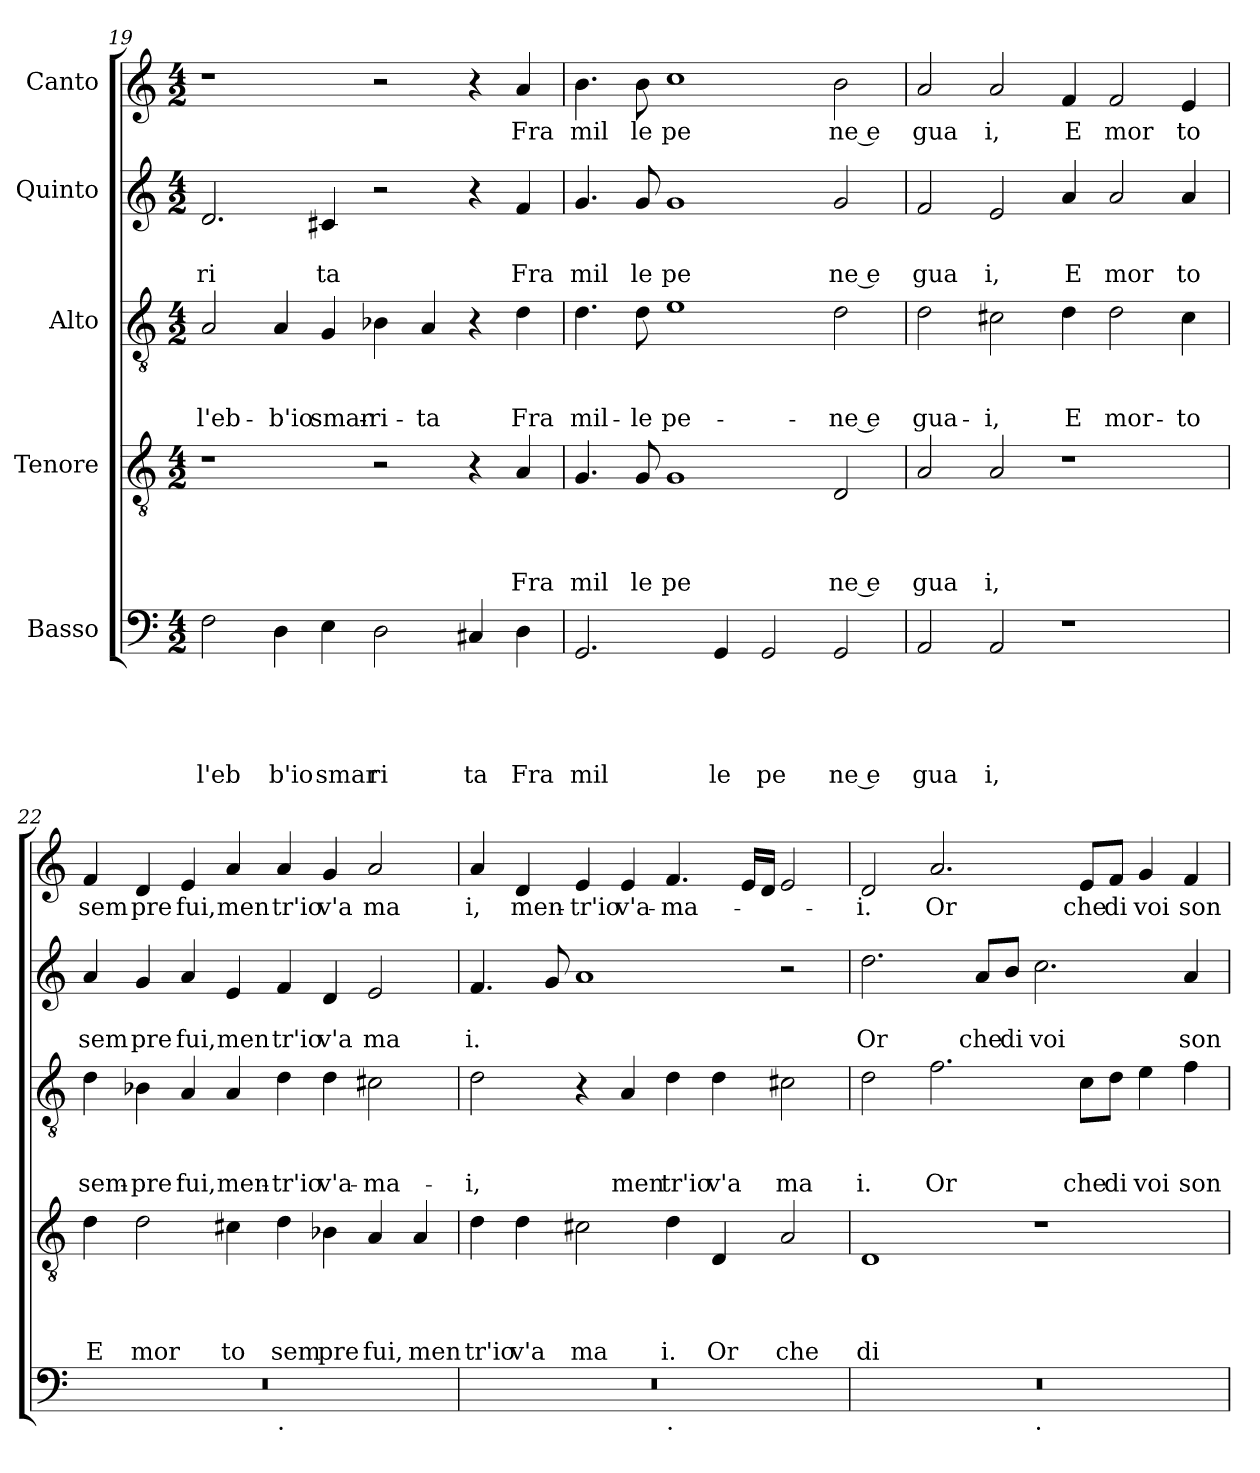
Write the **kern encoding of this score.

**kern	**text	**text	**text	**text	**text	**kern	**text	**text	**text	**text	**kern	**text	**text	**text	**kern	**text	**text	**kern	**text
*part5	*part5	*part5	*part5	*part5	*part5	*part4	*part4	*part4	*part4	*part4	*part3	*part3	*part3	*part3	*part2	*part2	*part2	*part1	*part1
*staff5	*staff5	*staff5	*staff5	*staff5	*staff5	*staff4	*staff4	*staff4	*staff4	*staff4	*staff3	*staff3	*staff3	*staff3	*staff2	*staff2	*staff2	*staff1	*staff1
*I"Basso	*	*	*	*	*	*I"Tenore	*	*	*	*	*I"Alto	*	*	*	*I"Quinto	*	*	*I"Canto	*
*clefF4	*	*	*	*	*	*clefGv2	*	*	*	*	*clefGv2	*	*	*	*clefG2	*	*	*clefG2	*
*k[]	*	*	*	*	*	*k[]	*	*	*	*	*k[]	*	*	*	*k[]	*	*	*k[]	*
*C:	*	*	*	*	*	*C:	*	*	*	*	*C:	*	*	*	*C:	*	*	*C:	*
*M4/2	*	*	*	*	*	*M4/2	*	*	*	*	*M4/2	*	*	*	*M4/2	*	*	*M4/2	*
=19	=19	=19	=19	=19	=19	=19	=19	=19	=19	=19	=19	=19	=19	=19	=19	=19	=19	=19	=19
!	!	!	!	!	!LO:LY:b	!	!	!	!	!	!	!	!	!LO:LY:b	!	!	!LO:LY:b	!	!
2F\	.	.	.	.	l'eb	1r	.	.	.	.	2A/	.	.	l'eb-	2.d/	.	ri	1r	.
!	!	!	!	!	!LO:LY:b	!	!	!	!	!	!	!	!	!LO:LY:b	!	!	!	!	!
4D\	.	.	.	.	b'io	.	.	.	.	.	4A/	.	.	-b'io	.	.	.	.	.
!	!	!	!	!	!LO:LY:b	!	!	!	!	!	!	!	!	!LO:LY:b	!	!	!LO:LY:b	!	!
4E\	.	.	.	.	smar	.	.	.	.	.	4G/	.	.	smar-	4c#X/	.	ta	.	.
!	!	!	!	!	!LO:LY:b	!	!	!	!	!	!	!	!	!LO:LY:b	!	!	!	!	!
2D\	.	.	.	.	ri	2r	.	.	.	.	4B-X\	.	.	-ri-	2r	.	.	2r	.
!	!	!	!	!	!	!	!	!	!	!	!	!	!	!LO:LY:b	!	!	!	!	!
.	.	.	.	.	.	.	.	.	.	.	4A/	.	.	-ta	.	.	.	.	.
!	!	!	!	!	!LO:LY:b	!	!	!	!	!	!	!	!	!	!	!	!	!	!
4C#X/	.	.	.	.	ta	4r	.	.	.	.	4r	.	.	.	4r	.	.	4r	.
!	!	!	!	!	!LO:LY:b	!	!	!	!	!LO:LY:b	!	!	!	!LO:LY:b	!	!	!LO:LY:b	!	!LO:LY:b
4D\	.	.	.	.	Fra	4A/	.	.	.	Fra	4d\	.	.	Fra	4f/	.	Fra	4a/	Fra
=20	=20	=20	=20	=20	=20	=20	=20	=20	=20	=20	=20	=20	=20	=20	=20	=20	=20	=20	=20
!	!	!	!	!	!LO:LY:b	!	!	!	!	!LO:LY:b	!	!	!	!LO:LY:b	!	!	!LO:LY:b	!	!LO:LY:b
2.GG/	.	.	.	.	mil	4.G/	.	.	.	mil	4.d\	.	.	mil-	4.g/	.	mil	4.b\	mil
!	!	!	!	!	!	!	!	!	!	!LO:LY:b	!	!	!	!LO:LY:b	!	!	!LO:LY:b	!	!LO:LY:b
.	.	.	.	.	.	8G/	.	.	.	le	8d\	.	.	-le	8g/	.	le	8b\	le
!	!	!	!	!	!	!	!	!	!	!LO:LY:b	!	!	!	!LO:LY:b	!	!	!LO:LY:b	!	!LO:LY:b
.	.	.	.	.	.	1G	.	.	.	pe	1e	.	.	pe-	1g	.	pe	1cc	pe
!	!	!	!	!	!LO:LY:b	!	!	!	!	!	!	!	!	!	!	!	!	!	!
4GG/	.	.	.	.	le	.	.	.	.	.	.	.	.	.	.	.	.	.	.
!	!	!	!	!	!LO:LY:b	!	!	!	!	!	!	!	!	!	!	!	!	!	!
2GG/	.	.	.	.	pe	.	.	.	.	.	.	.	.	.	.	.	.	.	.
!	!	!	!	!	!LO:LY:b:rj	!	!	!	!	!LO:LY:b:rj	!	!	!	!LO:LY:b:rj	!	!	!LO:LY:b:rj	!	!LO:LY:b:rj
2GG/	.	.	.	.	ne e	2D/	.	.	.	ne e	2d\	.	.	-ne e	2g/	.	ne e	2b\	ne e
=21	=21	=21	=21	=21	=21	=21	=21	=21	=21	=21	=21	=21	=21	=21	=21	=21	=21	=21	=21
!	!	!	!	!	!LO:LY:b	!	!	!	!	!LO:LY:b	!	!	!	!LO:LY:b	!	!	!LO:LY:b	!	!LO:LY:b
2AA/	.	.	.	.	gua	2A/	.	.	.	gua	2d\	.	.	gua-	2f/	.	gua	2a/	gua
!	!	!	!	!	!LO:LY:b	!	!	!	!	!LO:LY:b	!	!	!	!LO:LY:b	!	!	!LO:LY:b	!	!LO:LY:b
2AA/	.	.	.	.	i,	2A/	.	.	.	i,	2c#X\	.	.	-i,	2e/	.	i,	2a/	i,
!	!	!	!	!	!	!	!	!	!	!	!	!	!	!LO:LY:b	!	!	!LO:LY:b	!	!LO:LY:b
1r	.	.	.	.	.	1r	.	.	.	.	4d\	.	.	E	4a/	.	E	4f/	E
!	!	!	!	!	!	!	!	!	!	!	!	!	!	!LO:LY:b	!	!	!LO:LY:b	!	!LO:LY:b
.	.	.	.	.	.	.	.	.	.	.	2d\	.	.	mor-	2a/	.	mor	2f/	mor
!	!	!	!	!	!	!	!	!	!	!	!	!	!	!LO:LY:b	!	!	!LO:LY:b	!	!LO:LY:b
.	.	.	.	.	.	.	.	.	.	.	4c#\	.	.	-to	4a/	.	to	4e/	to
=22	=22	=22	=22	=22	=22	=22	=22	=22	=22	=22	=22	=22	=22	=22	=22	=22	=22	=22	=22
!	!	!	!	!	!	!	!	!	!	!LO:LY:b	!	!	!	!LO:LY:b	!	!	!LO:LY:b	!	!LO:LY:b
*^	*	*	*	*	*	*	*	*	*	*	*	*	*	*	*	*	*	*	*
0r	1ryy	.	.	.	.	.	4d\	.	.	.	E	4d\	.	.	sem-	4a/	.	sem	4f/	sem
!	!	!	!	!	!	!	!	!	!	!	!LO:LY:b	!	!	!	!LO:LY:b	!	!	!LO:LY:b	!	!LO:LY:b
.	.	.	.	.	.	.	2d\	.	.	.	mor	4B-X\	.	.	-pre	4g/	.	pre	4d/	pre
!	!	!	!	!	!	!	!	!	!	!	!	!	!	!	!LO:LY:b	!	!	!LO:LY:b	!	!LO:LY:b
.	.	.	.	.	.	.	.	.	.	.	.	4A/	.	.	fui,	4a/	.	fui,	4e/	fui,
!	!	!	!	!	!	!	!	!	!	!	!LO:LY:b	!	!	!	!LO:LY:b	!	!	!LO:LY:b	!	!LO:LY:b
.	.	.	.	.	.	.	4c#X\	.	.	.	to	4A/	.	.	men-	4e/	.	men	4a/	men
!	!LO:TX:b:t=.	!	!	!	!	!	!	!	!	!	!	!	!	!	!	!	!	!	!	!
!	!	!	!	!	!	!	!	!	!	!	!LO:LY:b	!	!	!	!LO:LY:b	!	!	!LO:LY:b	!	!LO:LY:b
.	1ryy	.	.	.	.	.	4d\	.	.	.	sem	4d\	.	.	-tr'io	4f/	.	tr'io	4a/	tr'io
!	!	!	!	!	!	!	!	!	!	!	!LO:LY:b	!	!	!	!LO:LY:b	!	!	!LO:LY:b	!	!LO:LY:b
.	.	.	.	.	.	.	4B-X\	.	.	.	pre	4d\	.	.	v'a-	4d/	.	v'a	4g/	v'a
!	!	!	!	!	!	!	!	!	!	!	!LO:LY:b	!	!	!	!LO:LY:b	!	!	!LO:LY:b	!	!LO:LY:b
.	.	.	.	.	.	.	4A/	.	.	.	fui,	2c#X\	.	.	-ma-	2e/	.	ma	2a/	ma
!	!	!	!	!	!	!	!	!	!	!	!LO:LY:b	!	!	!	!	!	!	!	!	!
.	.	.	.	.	.	.	4A/	.	.	.	men	.	.	.	.	.	.	.	.	.
!!LO:LB:g=z
=23	=23	=23	=23	=23	=23	=23	=23	=23	=23	=23	=23	=23	=23	=23	=23	=23	=23	=23	=23	=23
!	!	!	!	!	!	!	!	!	!	!	!LO:LY:b	!	!	!	!LO:LY:b	!	!	!LO:LY:b	!	!LO:LY:b
0r	1ryy	.	.	.	.	.	4d\	.	.	.	tr'io	2d\	.	.	-i,	4.f/	.	i.	4a/	i,
!	!	!	!	!	!	!	!	!	!	!	!LO:LY:b	!	!	!	!	!	!	!	!	!LO:LY:b
.	.	.	.	.	.	.	4d\	.	.	.	v'a	.	.	.	.	.	.	.	4d/	men-
.	.	.	.	.	.	.	.	.	.	.	.	.	.	.	.	8g/	.	.	.	.
!	!	!	!	!	!	!	!	!	!	!	!LO:LY:b	!	!	!	!	!	!	!	!	!LO:LY:b
.	.	.	.	.	.	.	2c#X\	.	.	.	ma	4r	.	.	.	1a	.	.	4e/	-tr'io
!	!	!	!	!	!	!	!	!	!	!	!	!	!	!	!LO:LY:b	!	!	!	!	!LO:LY:b
.	.	.	.	.	.	.	.	.	.	.	.	4A/	.	.	men	.	.	.	4e/	v'a-
!	!LO:TX:b:t=.	!	!	!	!	!	!	!	!	!	!	!	!	!	!	!	!	!	!	!
!	!	!	!	!	!	!	!	!	!	!	!LO:LY:b	!	!	!	!LO:LY:b	!	!	!	!	!LO:LY:b
.	1ryy	.	.	.	.	.	4d\	.	.	.	i.	4d\	.	.	tr'io	.	.	.	4.f/	-ma-
!	!	!	!	!	!	!	!	!	!	!	!LO:LY:b	!	!	!	!LO:LY:b	!	!	!	!	!
.	.	.	.	.	.	.	4D/	.	.	.	Or	4d\	.	.	v'a	.	.	.	.	.
.	.	.	.	.	.	.	.	.	.	.	.	.	.	.	.	.	.	.	16e/LL	.
.	.	.	.	.	.	.	.	.	.	.	.	.	.	.	.	.	.	.	16d/JJ	.
!	!	!	!	!	!	!	!	!	!	!	!LO:LY:b	!	!	!	!LO:LY:b	!	!	!	!	!
.	.	.	.	.	.	.	2A/	.	.	.	che	2c#X\	.	.	ma	2r	.	.	2e/	.
=24	=24	=24	=24	=24	=24	=24	=24	=24	=24	=24	=24	=24	=24	=24	=24	=24	=24	=24	=24	=24
!	!	!	!	!	!	!	!	!	!	!	!LO:LY:b	!	!	!	!LO:LY:b	!	!	!LO:LY:b	!	!LO:LY:b
0r	1ryy	.	.	.	.	.	1D	.	.	.	di	2d\	.	.	i.	2.dd\	.	Or	2d/	-i.
!	!	!	!	!	!	!	!	!	!	!	!	!	!	!	!LO:LY:b	!	!	!	!	!LO:LY:b
.	.	.	.	.	.	.	.	.	.	.	.	2.f\	.	.	Or	.	.	.	2.a/	Or
!	!	!	!	!	!	!	!	!	!	!	!	!	!	!	!	!	!	!LO:LY:b	!	!
.	.	.	.	.	.	.	.	.	.	.	.	.	.	.	.	8a/L	.	che	.	.
!	!	!	!	!	!	!	!	!	!	!	!	!	!	!	!	!	!	!LO:LY:b	!	!
.	.	.	.	.	.	.	.	.	.	.	.	.	.	.	.	8b/J	.	di	.	.
!	!LO:TX:b:t=.	!	!	!	!	!	!	!	!	!	!	!	!	!	!	!	!	!	!	!
!	!	!	!	!	!	!	!	!	!	!	!	!	!	!	!	!	!	!LO:LY:b	!	!
.	1ryy	.	.	.	.	.	1r	.	.	.	.	.	.	.	.	2.cc\	.	voi	.	.
!	!	!	!	!	!	!	!	!	!	!	!	!	!	!	!LO:LY:b	!	!	!	!	!LO:LY:b
.	.	.	.	.	.	.	.	.	.	.	.	8c\L	.	.	che	.	.	.	8e/L	che
!	!	!	!	!	!	!	!	!	!	!	!	!	!	!	!LO:LY:b	!	!	!	!	!LO:LY:b
.	.	.	.	.	.	.	.	.	.	.	.	8d\J	.	.	di	.	.	.	8f/J	di
!	!	!	!	!	!	!	!	!	!	!	!	!	!	!	!LO:LY:b	!	!	!	!	!LO:LY:b
.	.	.	.	.	.	.	.	.	.	.	.	4e\	.	.	voi	.	.	.	4g/	voi
!	!	!	!	!	!	!	!	!	!	!	!	!	!	!	!LO:LY:b	!	!	!LO:LY:b	!	!LO:LY:b
.	.	.	.	.	.	.	.	.	.	.	.	4f\	.	.	son	4a/	.	son	4f/	son
*v	*v	*	*	*	*	*	*	*	*	*	*	*	*	*	*	*	*	*	*	*
=	=	=	=	=	=	=	=	=	=	=	=	=	=	=	=	=	=	=	=
*-	*-	*-	*-	*-	*-	*-	*-	*-	*-	*-	*-	*-	*-	*-	*-	*-	*-	*-	*-
